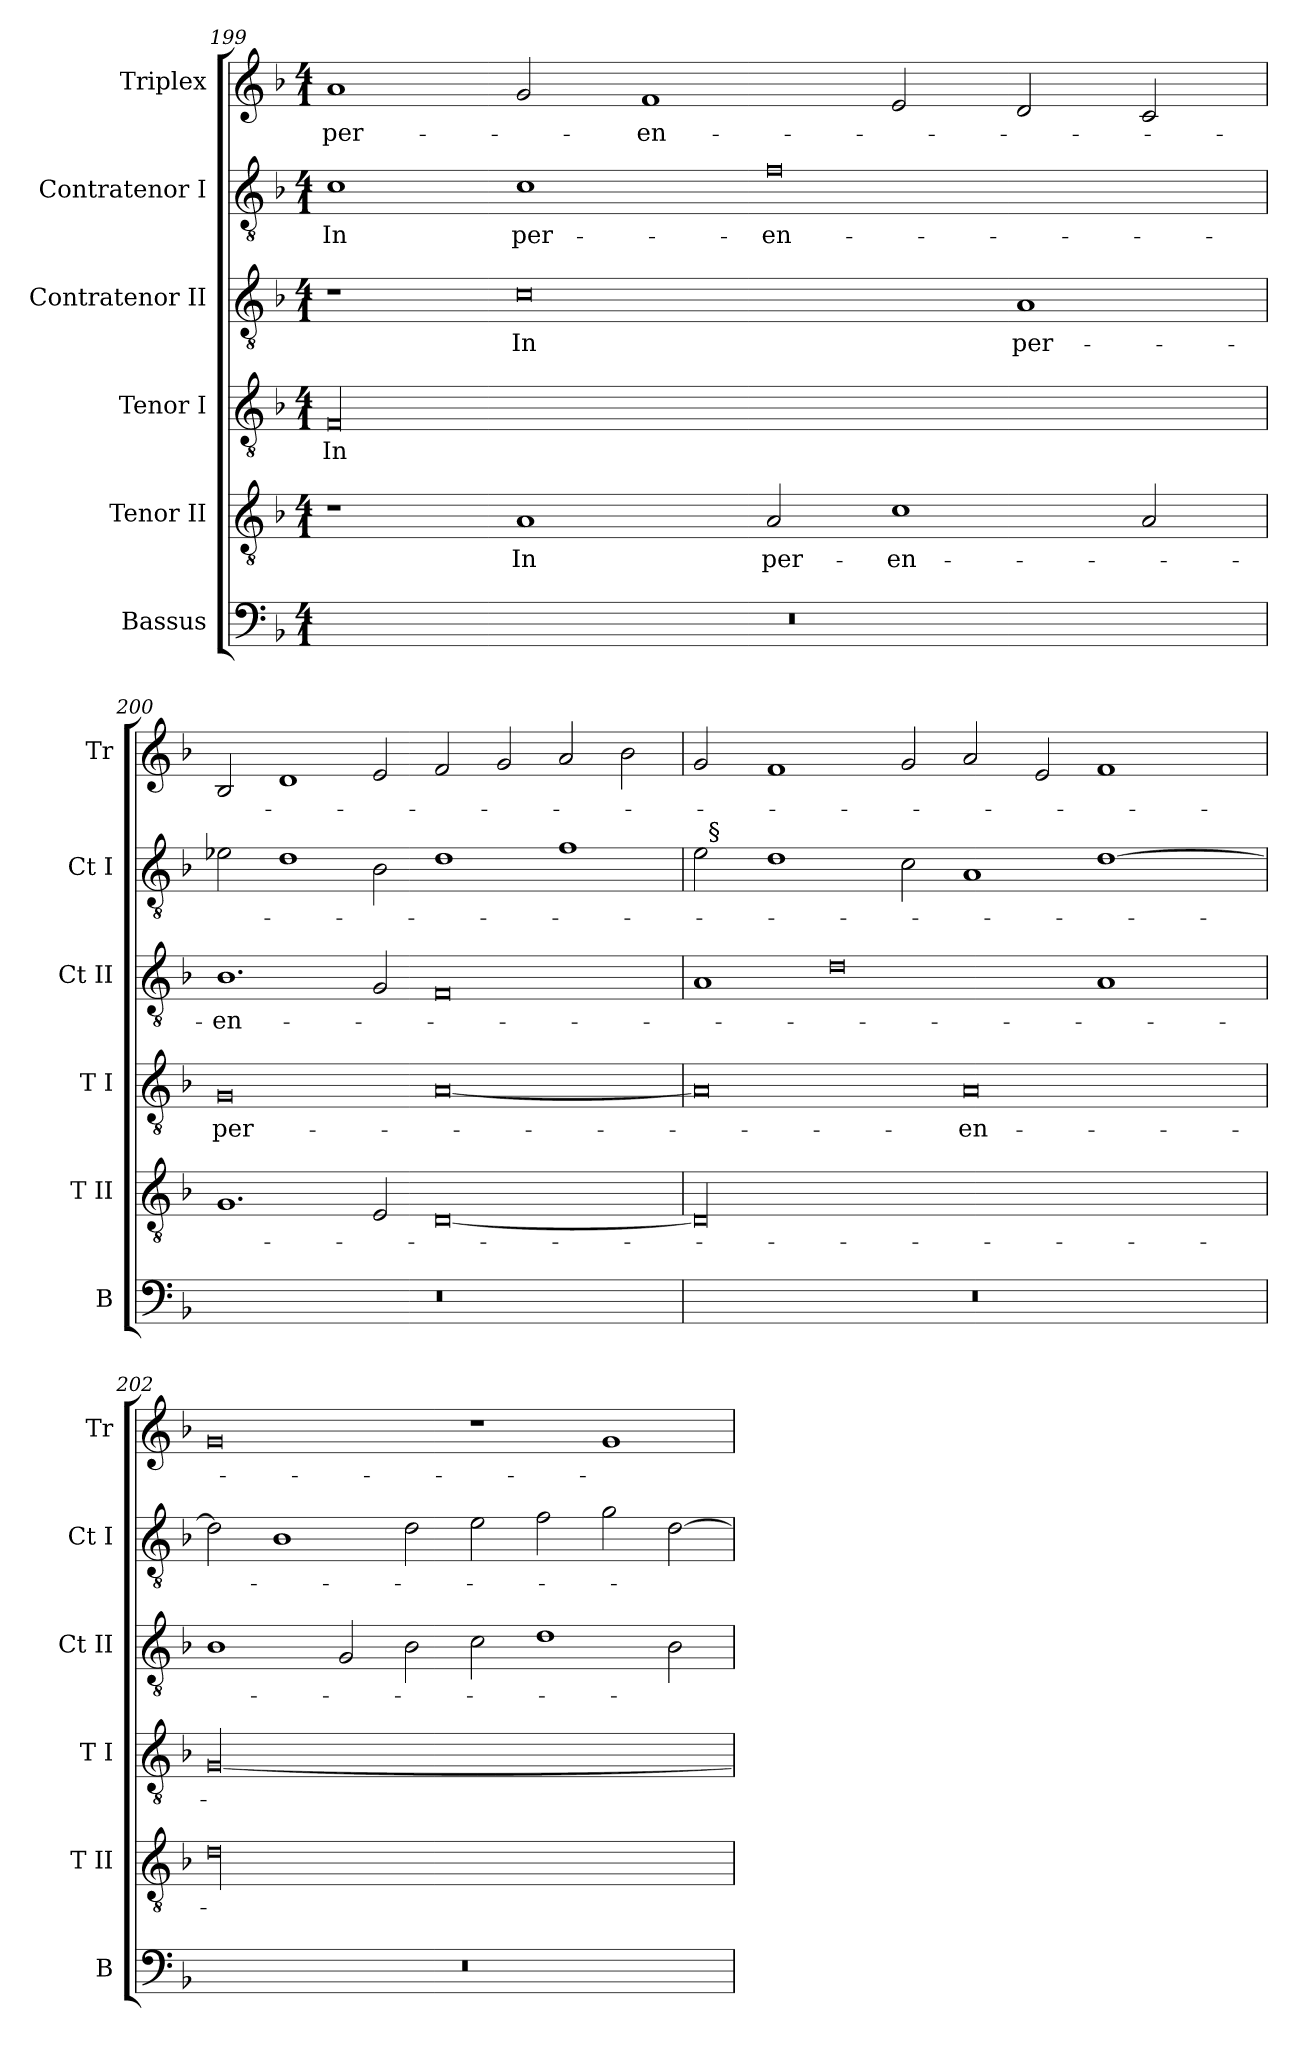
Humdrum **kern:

**kern	**kern	**text	**kern	**text	**kern	**text	**kern	**text	**kern	**text
*part6	*part5	*part5	*part4	*part4	*part3	*part3	*part2	*part2	*part1	*part1
*staff6	*staff5	*staff5	*staff4	*staff4	*staff3	*staff3	*staff2	*staff2	*staff1	*staff1
*I"Bassus	*I"Tenor II	*	*I"Tenor I	*	*I"Contratenor II	*	*I"Contratenor I	*	*I"Triplex	*
*I'B	*I'T II	*	*I'T I	*	*I'Ct II	*	*I'Ct I	*	*I'Tr	*
!!LO:LB:g=z
*clefF4	*clefGv2	*	*clefGv2	*	*clefGv2	*	*clefGv2	*	*clefG2	*
*	*ITrd7c12	*	*ITrd7c12	*	*ITrd7c12	*	*ITrd7c12	*	*	*
*k[b-]	*k[b-]	*	*k[b-]	*	*k[b-]	*	*k[b-]	*	*k[b-]	*
*F:	*F:	*	*F:	*	*F:	*	*F:	*	*F:	*
*M4/1	*M4/1	*	*M4/1	*	*M4/1	*	*M4/1	*	*M4/1	*
=199	=199	=199	=199	=199	=199	=199	=199	=199	=199	=199
!LO:N:vis=1	!	!	!	!	!	!	!	!	!	!
!	!	!	!	!LO:LY:b:color=#000000	!	!	!	!	!	!
!	!	!	!	!	!	!	!	!LO:LY:b:color=#000000	!	!
!	!	!	!	!	!	!	!	!	!	!LO:LY:b:color=#000000
00r	1r	.	00FFi	In	1r	.	1Ci	In	1ai	per-
!	!	!LO:LY:b:color=#000000	!	!	!	!	!	!	!	!
!	!	!	!	!	!	!LO:LY:b:color=#000000	!	!	!	!
!	!	!	!	!	!	!	!	!LO:LY:b:color=#000000	!	!
.	1AAi	In	.	.	0Ci	In	1Ci	per-	2gi/	.
!	!	!	!	!	!	!	!	!	!	!LO:LY:b:color=#000000
.	.	.	.	.	.	.	.	.	1fi	-en-
!	!	!LO:LY:b:color=#000000	!	!	!	!	!	!	!	!
!	!	!	!	!	!	!	!	!LO:LY:b:color=#000000	!	!
.	2AAi/	per-	.	.	.	.	0Fi	-en-	.	.
!	!	!LO:LY:b:color=#000000	!	!	!	!	!	!	!	!
.	1Ci	-en-	.	.	.	.	.	.	2ei/	.
!	!	!	!	!	!	!LO:LY:b:color=#000000	!	!	!	!
.	.	.	.	.	1AAi	per-	.	.	2di/	.
.	2AAi/	.	.	.	.	.	.	.	2ci/	.
=200`	=200`	=200`	=200`	=200`	=200`	=200`	=200`	=200`	=200`	=200`
!LO:N:vis=1	!	!	!	!	!	!	!	!	!	!
!	!	!	!	!LO:LY:b:color=#000000	!	!	!	!	!	!
!	!	!	!	!	!	!LO:LY:b:color=#000000	!	!	!	!
00r	1.GGi	.	0GGi	per-	1.BB-i	-en-	2E-Xi\	.	2B-i/	.
.	.	.	.	.	.	.	1Di	.	1di	.
.	2EEi/	.	.	.	2GGi/	.	2BB-i\	.	2ei/	.
.	[<0DDi	.	[<0AAi	.	0FFi	.	1Di	.	2fi/	.
.	.	.	.	.	.	.	.	.	2gi/	.
.	.	.	.	.	.	.	1Fi	.	2ai/	.
.	.	.	.	.	.	.	.	.	2b-i\	.
=201`	=201`	=201`	=201`	=201`	=201`	=201`	=201`	=201`	=201`	=201`
!LO:N:vis=1	!	!	!	!	!	!	!	!	!	!
*	*	*	*	*	*	*	*^	*	*	*
00r	00DDi]	.	0AAi]	.	1AAi	.	2Ei\	32ryy	.	2gi/	.
.	.	.	.	.	.	.	.	256ryy	.	.	.
!	!	!	!	!	!	!	!	!LO:TX:a:t=§	!	!	!
.	.	.	.	.	.	.	.	1ryy	.	.	.
.	.	.	.	.	.	.	1Di	.	.	1fi	.
.	.	.	.	.	0Di	.	.	.	.	.	.
.	.	.	.	.	.	.	.	1ryy	.	.	.
.	.	.	.	.	.	.	2Ci\	.	.	2gi/	.
!	!	!	!	!LO:LY:b:color=#000000	!	!	!	!	!	!	!
.	.	.	0AAi	-en-	.	.	1AAi	.	.	2ai/	.
.	.	.	.	.	.	.	.	1ryy	.	.	.
.	.	.	.	.	.	.	.	.	.	2ei/	.
.	.	.	.	.	1AAi	.	[>1Di	.	.	1fi	.
.	.	.	.	.	.	.	.	2ryy	.	.	.
.	.	.	.	.	.	.	.	4ryy	.	.	.
.	.	.	.	.	.	.	.	8ryy	.	.	.
.	.	.	.	.	.	.	.	16ryy	.	.	.
.	.	.	.	.	.	.	.	64..ryy	.	.	.
!!LO:PB:g=z
=202`	=202`	=202`	=202`	=202`	=202`	=202`	=202`	=202`	=202`	=202`	=202`
!LO:N:vis=1	!	!	!	!	!	!	!	!	!	!	!
*	*	*	*	*	*	*	*v	*v	*	*	*
00r	00Di	.	[<00GGi	.	1BB-i	.	2Di\]	.	0gi	.
.	.	.	.	.	.	.	1BB-i	.	.	.
.	.	.	.	.	2GGi/	.	.	.	.	.
.	.	.	.	.	2BB-i\	.	2Di\	.	.	.
.	.	.	.	.	2Ci\	.	2Ei\	.	1r	.
.	.	.	.	.	1Di	.	2Fi\	.	.	.
.	.	.	.	.	.	.	2Gi\	.	1gi	.
.	.	.	.	.	2BB-i\	.	[>2Di\	.	.	.
=`	=`	=`	=`	=`	=`	=`	=`	=`	=`	=`
*-	*-	*-	*-	*-	*-	*-	*-	*-	*-	*-
